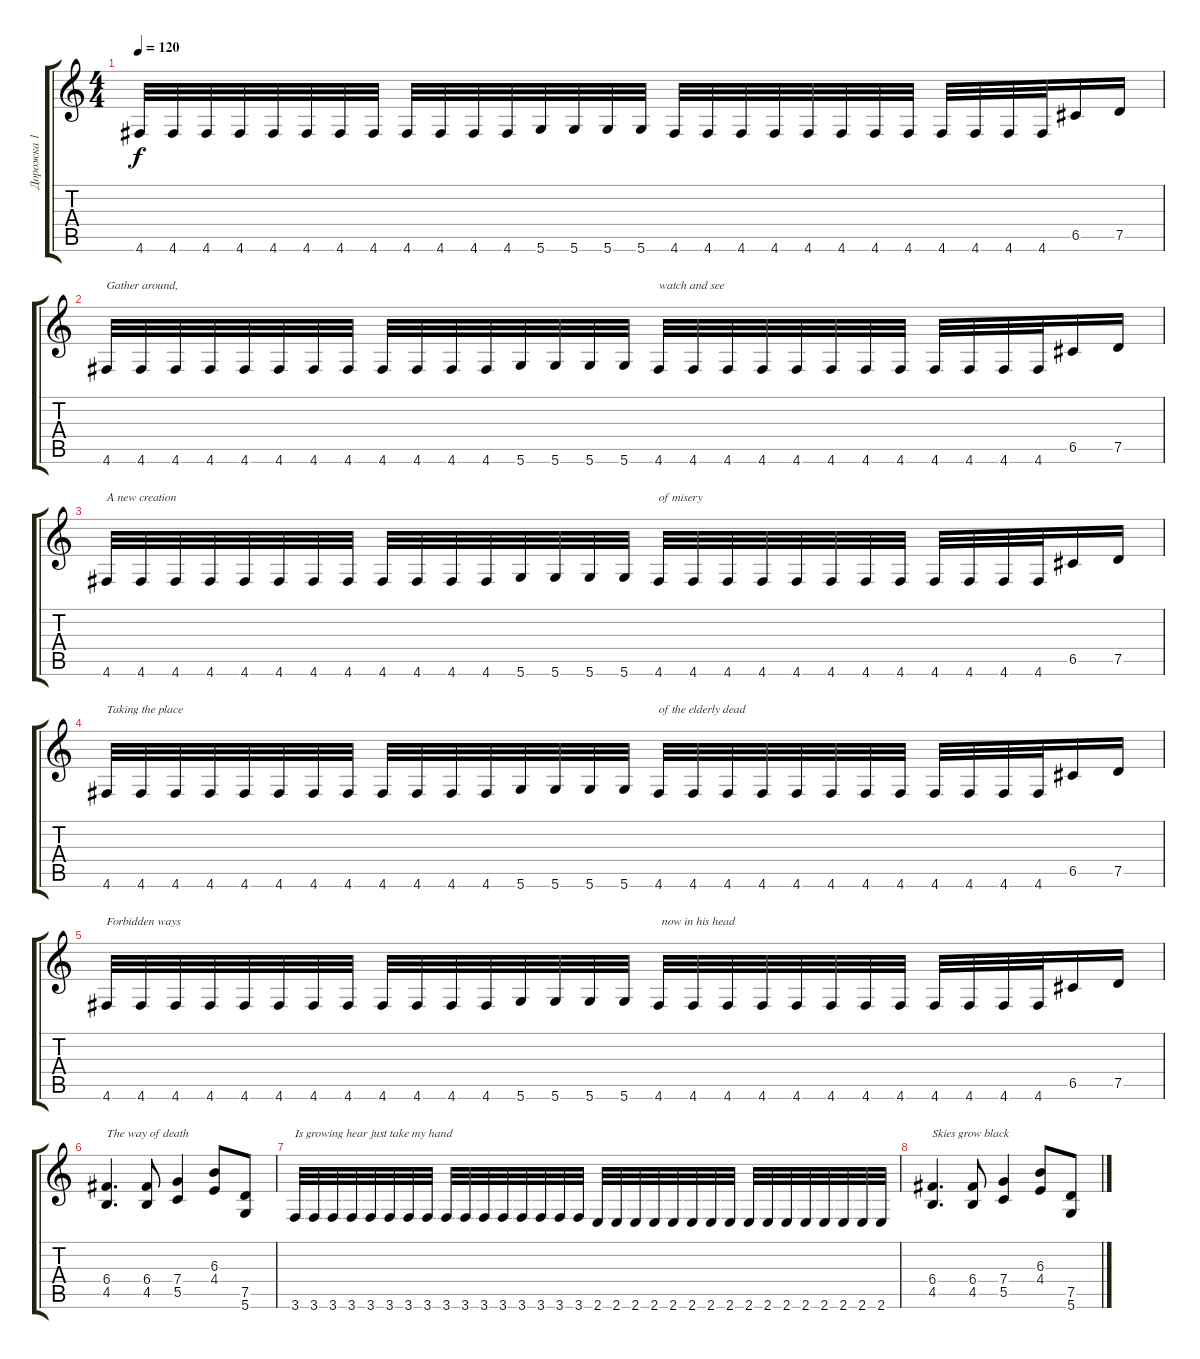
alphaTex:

\track ("Дорожка 1" "Дорожка 1") {instrument distortionguitar}
\staff {score tabs}
\tuning (D4 A3 F3 C3 G2 D2) {hide}
\ts (4 4)
\tempo 120
\clef g2
\ks c
4.6.32{dy f} 4.6.32 4.6.32 4.6.32 4.6.32 4.6.32 4.6.32 4.6.32 4.6.32 4.6.32 4.6.32 4.6.32 5.6.32 5.6.32 5.6.32 5.6.32 4.6.32 4.6.32 4.6.32 4.6.32 4.6.32 4.6.32 4.6.32 4.6.32 4.6.32 4.6.32 4.6.32 4.6.32 6.5.16 7.5.16 |
4.6.32{txt "Gather around, "} 4.6.32 4.6.32 4.6.32 4.6.32 4.6.32 4.6.32 4.6.32 4.6.32 4.6.32 4.6.32 4.6.32 5.6.32 5.6.32 5.6.32 5.6.32 4.6.32{txt "watch and see"} 4.6.32 4.6.32 4.6.32 4.6.32 4.6.32 4.6.32 4.6.32 4.6.32 4.6.32 4.6.32 4.6.32 6.5.16 7.5.16 |
4.6.32{txt "A new creation "} 4.6.32 4.6.32 4.6.32 4.6.32 4.6.32 4.6.32 4.6.32 4.6.32 4.6.32 4.6.32 4.6.32 5.6.32 5.6.32 5.6.32 5.6.32 4.6.32{txt "of misery"} 4.6.32 4.6.32 4.6.32 4.6.32 4.6.32 4.6.32 4.6.32 4.6.32 4.6.32 4.6.32 4.6.32 6.5.16 7.5.16 |
4.6.32{txt "Taking the place "} 4.6.32 4.6.32 4.6.32 4.6.32 4.6.32 4.6.32 4.6.32 4.6.32 4.6.32 4.6.32 4.6.32 5.6.32 5.6.32 5.6.32 5.6.32 4.6.32{txt "of the elderly dead"} 4.6.32 4.6.32 4.6.32 4.6.32 4.6.32 4.6.32 4.6.32 4.6.32 4.6.32 4.6.32 4.6.32 6.5.16 7.5.16 |
4.6.32{txt "Forbidden ways"} 4.6.32 4.6.32 4.6.32 4.6.32 4.6.32 4.6.32 4.6.32 4.6.32 4.6.32 4.6.32 4.6.32 5.6.32 5.6.32 5.6.32 5.6.32 4.6.32{txt " now in his head"} 4.6.32 4.6.32 4.6.32 4.6.32 4.6.32 4.6.32 4.6.32 4.6.32 4.6.32 4.6.32 4.6.32 6.5.16 7.5.16 |
(6.4 4.5).4{d txt "The way of death"} (6.4 4.5).8 (7.4 5.5).4 (6.3 4.4).8 (7.5 5.6).8 |
3.6.32{txt "Is growing hear just take my hand"} 3.6.32 3.6.32 3.6.32 3.6.32 3.6.32 3.6.32 3.6.32 3.6.32 3.6.32 3.6.32 3.6.32 3.6.32 3.6.32 3.6.32 3.6.32 2.6.32 2.6.32 2.6.32 2.6.32 2.6.32 2.6.32 2.6.32 2.6.32 2.6.32 2.6.32 2.6.32 2.6.32 2.6.32 2.6.32 2.6.32 2.6.32 |
(6.4 4.5).4{d txt "Skies grow black"} (6.4 4.5).8 (7.4 5.5).4 (6.3 4.4).8 (7.5 5.6).8
